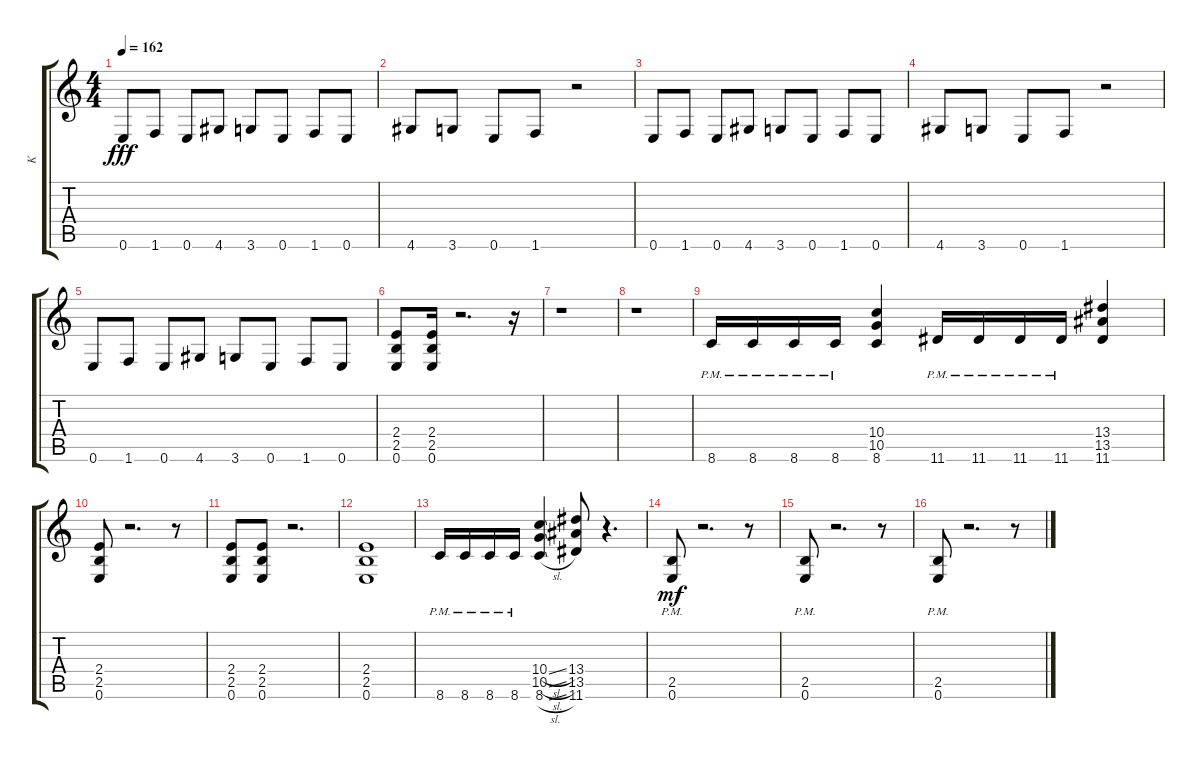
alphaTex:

\track ("K" "K") {instrument distortionguitar}
\staff {score tabs}
\tuning (E4 B3 G3 D3 A2 E2) {hide}
\ts (4 4)
\tempo 162
\clef g2
\ks c
0.6.8{dy fff} 1.6.8 0.6.8 4.6.8 3.6.8 0.6.8 1.6.8 0.6.8 |
4.6.8 3.6.8 0.6.8 1.6.8 r.2 |
0.6.8 1.6.8 0.6.8 4.6.8 3.6.8 0.6.8 1.6.8 0.6.8 |
4.6.8 3.6.8 0.6.8 1.6.8 r.2 |
0.6.8 1.6.8 0.6.8 4.6.8 3.6.8 0.6.8 1.6.8 0.6.8 |
(2.4 2.5 0.6).8 (2.4 2.5 0.6).16 r.2{d} r.16 |
r.1 |
r.1 |
8.6{pm}.16 8.6{pm}.16 8.6{pm}.16 8.6{pm}.16 (10.4 10.5 8.6).4 11.6{pm}.16 11.6{pm}.16 11.6{pm}.16 11.6{pm}.16 (13.4 13.5 11.6).4 |
(2.4 2.5 0.6).8 r.2{d} r.8 |
(2.4 2.5 0.6).8 (2.4 2.5 0.6).8 r.2{d} |
(2.4 2.5 0.6).1 |
8.6{pm}.16 8.6{pm}.16 8.6{pm}.16 8.6{pm}.16 (10.4{sl} 10.5{sl} 8.6{sl}).4 (13.4 13.5 11.6).8 r.4{d} |
(2.5{pm} 0.6{pm}).8{dy mf} r.2{d} r.8 |
(2.5{pm} 0.6{pm}).8 r.2{d} r.8 |
(2.5{pm} 0.6{pm}).8 r.2{d} r.8
